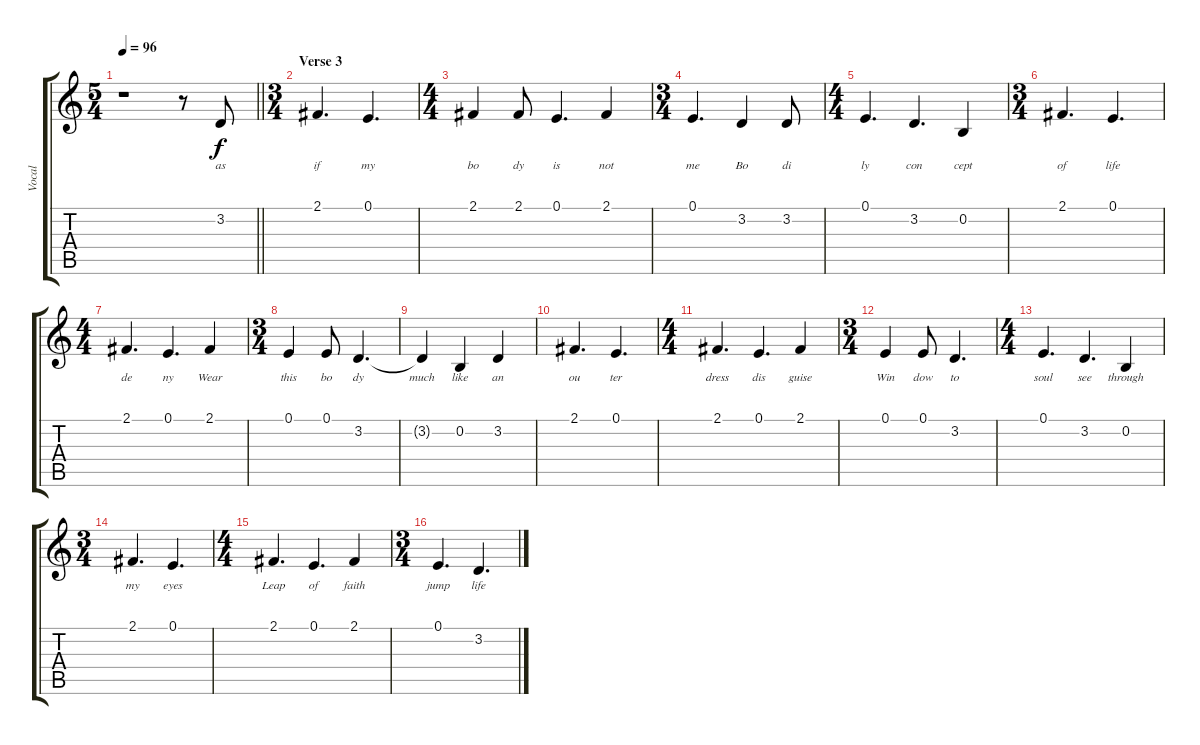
\track ("Vocal" "Vocal") {instrument acousticgrandpiano}
\staff {score tabs}
\tuning (E4 B3 G3 D3 A2 E2) {hide}
\ts (5 4)
\tempo 96
\clef g2
\barLineRight lightlight
\ks c
r.1{dy mp} r.8 3.2.8{lyrics (0 "as") lyrics (1 "") lyrics (2 "") lyrics (3 "") lyrics (4 "") dy f} |
\ts (3 4)
\section ("" "Verse 3")
2.1.4{d lyrics (0 "if") lyrics (1 "") lyrics (2 "") lyrics (3 "") lyrics (4 "")} 0.1.4{d lyrics (0 "my") lyrics (1 "") lyrics (2 "") lyrics (3 "") lyrics (4 "")} |
\ts (4 4)
2.1.4{lyrics (0 "bo") lyrics (1 "") lyrics (2 "") lyrics (3 "") lyrics (4 "")} 2.1.8{lyrics (0 "dy") lyrics (1 "") lyrics (2 "") lyrics (3 "") lyrics (4 "")} 0.1.4{d lyrics (0 "is") lyrics (1 "") lyrics (2 "") lyrics (3 "") lyrics (4 "")} 2.1.4{lyrics (0 "not") lyrics (1 "") lyrics (2 "") lyrics (3 "") lyrics (4 "")} |
\ts (3 4)
0.1.4{d lyrics (0 "me") lyrics (1 "") lyrics (2 "") lyrics (3 "") lyrics (4 "")} 3.2.4{lyrics (0 "Bo") lyrics (1 "") lyrics (2 "") lyrics (3 "") lyrics (4 "")} 3.2.8{lyrics (0 "di") lyrics (1 "") lyrics (2 "") lyrics (3 "") lyrics (4 "")} |
\ts (4 4)
0.1.4{d lyrics (0 "ly") lyrics (1 "") lyrics (2 "") lyrics (3 "") lyrics (4 "")} 3.2.4{d lyrics (0 "con") lyrics (1 "") lyrics (2 "") lyrics (3 "") lyrics (4 "")} 0.2.4{lyrics (0 "cept") lyrics (1 "") lyrics (2 "") lyrics (3 "") lyrics (4 "")} |
\ts (3 4)
2.1.4{d lyrics (0 "of") lyrics (1 "") lyrics (2 "") lyrics (3 "") lyrics (4 "")} 0.1.4{d lyrics (0 "life") lyrics (1 "") lyrics (2 "") lyrics (3 "") lyrics (4 "")} |
\ts (4 4)
2.1.4{d lyrics (0 "de") lyrics (1 "") lyrics (2 "") lyrics (3 "") lyrics (4 "")} 0.1.4{d lyrics (0 "ny") lyrics (1 "") lyrics (2 "") lyrics (3 "") lyrics (4 "")} 2.1.4{lyrics (0 "Wear") lyrics (1 "") lyrics (2 "") lyrics (3 "") lyrics (4 "")} |
\ts (3 4)
0.1.4{lyrics (0 "this") lyrics (1 "") lyrics (2 "") lyrics (3 "") lyrics (4 "")} 0.1.8{lyrics (0 "bo") lyrics (1 "") lyrics (2 "") lyrics (3 "") lyrics (4 "")} 3.2.4{d lyrics (0 "dy") lyrics (1 "") lyrics (2 "") lyrics (3 "") lyrics (4 "")} |
3.2{t}.4{lyrics (0 "much") lyrics (1 "") lyrics (2 "") lyrics (3 "") lyrics (4 "")} 0.2.4{lyrics (0 "like") lyrics (1 "") lyrics (2 "") lyrics (3 "") lyrics (4 "")} 3.2.4{lyrics (0 "an") lyrics (1 "") lyrics (2 "") lyrics (3 "") lyrics (4 "")} |
2.1.4{d lyrics (0 "ou") lyrics (1 "") lyrics (2 "") lyrics (3 "") lyrics (4 "")} 0.1.4{d lyrics (0 "ter") lyrics (1 "") lyrics (2 "") lyrics (3 "") lyrics (4 "")} |
\ts (4 4)
2.1.4{d lyrics (0 "dress") lyrics (1 "") lyrics (2 "") lyrics (3 "") lyrics (4 "")} 0.1.4{d lyrics (0 "dis") lyrics (1 "") lyrics (2 "") lyrics (3 "") lyrics (4 "")} 2.1.4{lyrics (0 "guise") lyrics (1 "") lyrics (2 "") lyrics (3 "") lyrics (4 "")} |
\ts (3 4)
0.1.4{lyrics (0 "Win") lyrics (1 "") lyrics (2 "") lyrics (3 "") lyrics (4 "")} 0.1.8{lyrics (0 "dow") lyrics (1 "") lyrics (2 "") lyrics (3 "") lyrics (4 "")} 3.2.4{d lyrics (0 "to") lyrics (1 "") lyrics (2 "") lyrics (3 "") lyrics (4 "")} |
\ts (4 4)
0.1.4{d lyrics (0 "soul") lyrics (1 "") lyrics (2 "") lyrics (3 "") lyrics (4 "")} 3.2.4{d lyrics (0 "see") lyrics (1 "") lyrics (2 "") lyrics (3 "") lyrics (4 "")} 0.2.4{lyrics (0 "through") lyrics (1 "") lyrics (2 "") lyrics (3 "") lyrics (4 "")} |
\ts (3 4)
2.1.4{d lyrics (0 "my") lyrics (1 "") lyrics (2 "") lyrics (3 "") lyrics (4 "")} 0.1.4{d lyrics (0 "eyes") lyrics (1 "") lyrics (2 "") lyrics (3 "") lyrics (4 "")} |
\ts (4 4)
2.1.4{d lyrics (0 "Leap") lyrics (1 "") lyrics (2 "") lyrics (3 "") lyrics (4 "")} 0.1.4{d lyrics (0 "of") lyrics (1 "") lyrics (2 "") lyrics (3 "") lyrics (4 "")} 2.1.4{lyrics (0 "faith") lyrics (1 "") lyrics (2 "") lyrics (3 "") lyrics (4 "")} |
\ts (3 4)
0.1.4{d lyrics (0 "jump") lyrics (1 "") lyrics (2 "") lyrics (3 "") lyrics (4 "")} 3.2.4{d lyrics (0 "life") lyrics (1 "") lyrics (2 "") lyrics (3 "") lyrics (4 "")}
